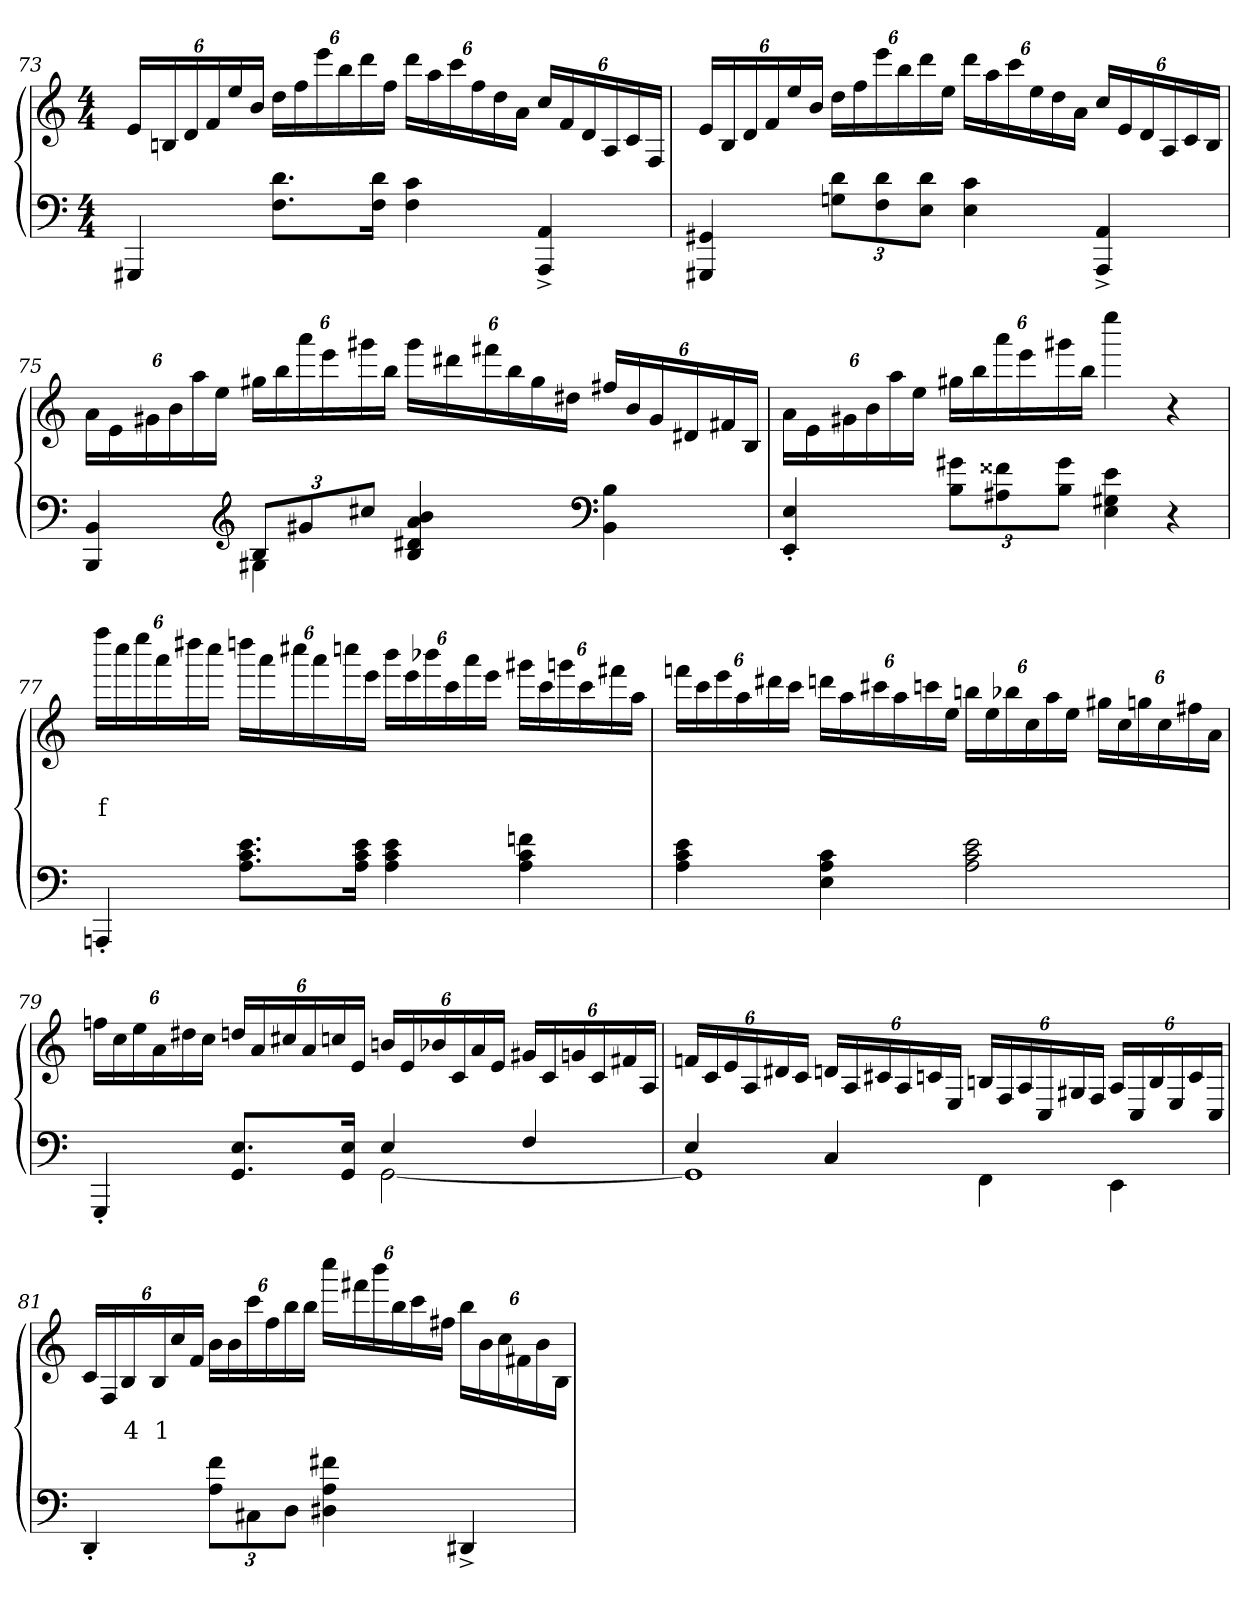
**kern	**kern	**text	**text
*part2	*part1	*part1	*part1
*staff2	*staff1	*staff1	*staff1
*clefF4	*clefG2	*	*
*k[]	*k[]	*	*
*M4/4	*M4/4	*	*
=73	=73	=73	=73
4GGG#X	24eLL	.	.
.	24Bn	.	.
.	24d	.	.
.	24f	.	.
.	24ee	.	.
.	24bJJ	.	.
8.d 8.FL	24ddLL	.	.
.	24ff	.	.
.	24eee	.	.
.	24bb	.	.
.	24ddd	.	.
16d 16FJk	.	.	.
.	24ffJJ	.	.
4c 4F	24dddLL	.	.
.	24aa	.	.
.	24ccc	.	.
.	24ff	.	.
.	24dd	.	.
.	24aJJ	.	.
4AA^> 4AAA^>	24ccLL	.	.
.	24f	.	.
.	24d	.	.
.	24A	.	.
.	24c	.	.
.	24FJJ	.	.
=74	=74	=74	=74
4GG#X 4GGG#X	24eLL	.	.
.	24B	.	.
.	24d	.	.
.	24f	.	.
.	24ee	.	.
.	24bJJ	.	.
12d 12GnL	24ddLL	.	.
.	24ff	.	.
12d 12F	24eee	.	.
.	24bb	.	.
12d 12EJ	24ddd	.	.
.	24eeJJ	.	.
4c 4E	24dddLL	.	.
.	24aa	.	.
.	24ccc	.	.
.	24ee	.	.
.	24dd	.	.
.	24aJJ	.	.
4AA^> 4AAA^>	24ccLL	.	.
.	24e	.	.
.	24d	.	.
.	24A	.	.
.	24c	.	.
.	24BJJ	.	.
=75	=75	=75	=75
*^	*	*	*
4BB 4BBB	4ryy	24aLL	.	.
.	.	24e	.	.
.	.	24g#X	.	.
.	.	24b	.	.
.	.	24aa	.	.
.	.	24eeJJ	.	.
*clefG2	*	*	*	*
12BL	4G#	24gg#LL	.	.
.	.	24bb	.	.
12g#X	.	24aaa	.	.
.	.	24eee	.	.
12cc#XJ	.	24ggg#	.	.
.	.	24bbJJ	.	.
4b 4a 4d#X 4B	4ryy	24ggg#LL	.	.
.	.	24ddd#X	.	.
.	.	24fff#X	.	.
.	.	24bb	.	.
.	.	24gg#	.	.
.	.	24dd#JJ	.	.
*clefF4	*	*	*	*
4ryy	4B 4BB	24ff#LL	.	.
.	.	24b	.	.
.	.	24g#	.	.
.	.	24d#	.	.
.	.	24f#	.	.
.	.	24BJJ	.	.
*v	*v	*	*	*
=76	=76	=76	=76
4E'> 4EE'>	24aLL	.	.
.	24e	.	.
.	24g#X	.	.
.	24b	.	.
.	24aa	.	.
.	24eeJJ	.	.
12g#X 12BL	24gg#LL	.	.
.	24bb	.	.
12f##X 12A#X	24aaa	.	.
.	24eee	.	.
12g# 12BJ	24ggg#	.	.
.	24bbJJ	.	.
4e 4G# 4E	4eeee	.	.
4r	4r	.	.
=77	=77	=77	=77
4AAAn'>	24ffffLL	.	f
.	24cccc	.	.
.	24eeee	.	.
.	24aaa	.	.
.	24dddd#X	.	.
.	24ccccJJ	.	.
8.e 8.c 8.AL	24ddddnLL	.	.
.	24aaa	.	.
.	24cccc#X	.	.
.	24aaa	.	.
.	24ccccn	.	.
16e 16c 16AJk	.	.	.
.	24eeeJJ	.	.
4e 4c 4A	24bbbLL	.	.
.	24eee	.	.
.	24bbb-X	.	.
.	24ccc	.	.
.	24aaa	.	.
.	24eeeJJ	.	.
4fn 4c 4A	24ggg#XLL	.	.
.	24ccc	.	.
.	24gggn	.	.
.	24ccc	.	.
.	24fff#X	.	.
.	24aaJJ	.	.
=78	=78	=78	=78
4e 4c 4A	24fffnLL	.	.
.	24ccc	.	.
.	24eee	.	.
.	24aa	.	.
.	24ddd#X	.	.
.	24cccJJ	.	.
4c 4A 4E	24dddnLL	.	.
.	24aa	.	.
.	24ccc#X	.	.
.	24aa	.	.
.	24cccn	.	.
.	24eeJJ	.	.
2e 2c 2A	24bbnLL	.	.
.	24ee	.	.
.	24bb-X	.	.
.	24cc	.	.
.	24aa	.	.
.	24eeJJ	.	.
.	24gg#XLL	.	.
.	24cc	.	.
.	24ggn	.	.
.	24cc	.	.
.	24ff#X	.	.
.	24aJJ	.	.
=79	=79	=79	=79
*^	*	*	*
4GGG'>	4ryy	24ffnLL	.	.
.	.	24cc	.	.
.	.	24ee	.	.
.	.	24a	.	.
.	.	24dd#X	.	.
.	.	24ccJJ	.	.
4ryy	8.E 8.GGL	24ddnLL	.	.
.	.	24a	.	.
.	.	24cc#X	.	.
.	.	24a	.	.
.	.	24ccn	.	.
.	16E 16GGJk	.	.	.
.	.	24eJJ	.	.
4E	[2GG	24bnLL	.	.
.	.	24e	.	.
.	.	24b-X	.	.
.	.	24c	.	.
.	.	24a	.	.
.	.	24eJJ	.	.
4F	.	24g#XLL	.	.
.	.	24c	.	.
.	.	24gn	.	.
.	.	24c	.	.
.	.	24f#X	.	.
.	.	24AJJ	.	.
=80	=80	=80	=80	=80
4E	1GG]	24fnLL	.	.
.	.	24c	.	.
.	.	24e	.	.
.	.	24A	.	.
.	.	24d#X	.	.
.	.	24cJJ	.	.
4C	.	24dnLL	.	.
.	.	24A	.	.
.	.	24c#X	.	.
.	.	24A	.	.
.	.	24cn	.	.
.	.	24EJJ	.	.
4FF\	.	24BnLL	.	.
.	.	24F	.	.
.	.	24A	.	.
.	.	24C	.	.
.	.	24G#X	.	.
.	.	24FJJ	.	.
4EE\	.	24ALL	.	.
.	.	24C	.	.
.	.	24B	.	.
.	.	24E	.	.
.	.	24c	.	.
.	.	24CJJ	.	.
*v	*v	*	*	*
=81	=81	=81	=81
4DD'>	24cLL	.	.
.	24F	.	.
.	24B	4	.
.	24B	1	.
.	24cc	.	.
.	24fJJ	.	.
12f 12AL	24bLL	.	.
.	24b	.	.
12C#X	24ccc	.	.
.	24ff	.	.
12DJ	24bb	.	.
.	24bbJJ	.	.
4f#X 4A 4D#X	24ccccLL	.	.
.	24fff#X	.	.
.	24bbb	.	.
.	24bb	.	.
.	24ccc	.	.
.	24ff#JJ	.	.
4DD#^>	24bbLL	.	.
.	24b	.	.
.	24cc	.	.
.	24f#	.	.
.	24b	.	.
.	24BJJ	.	.
=	=	=	=
*-	*-	*-	*-
